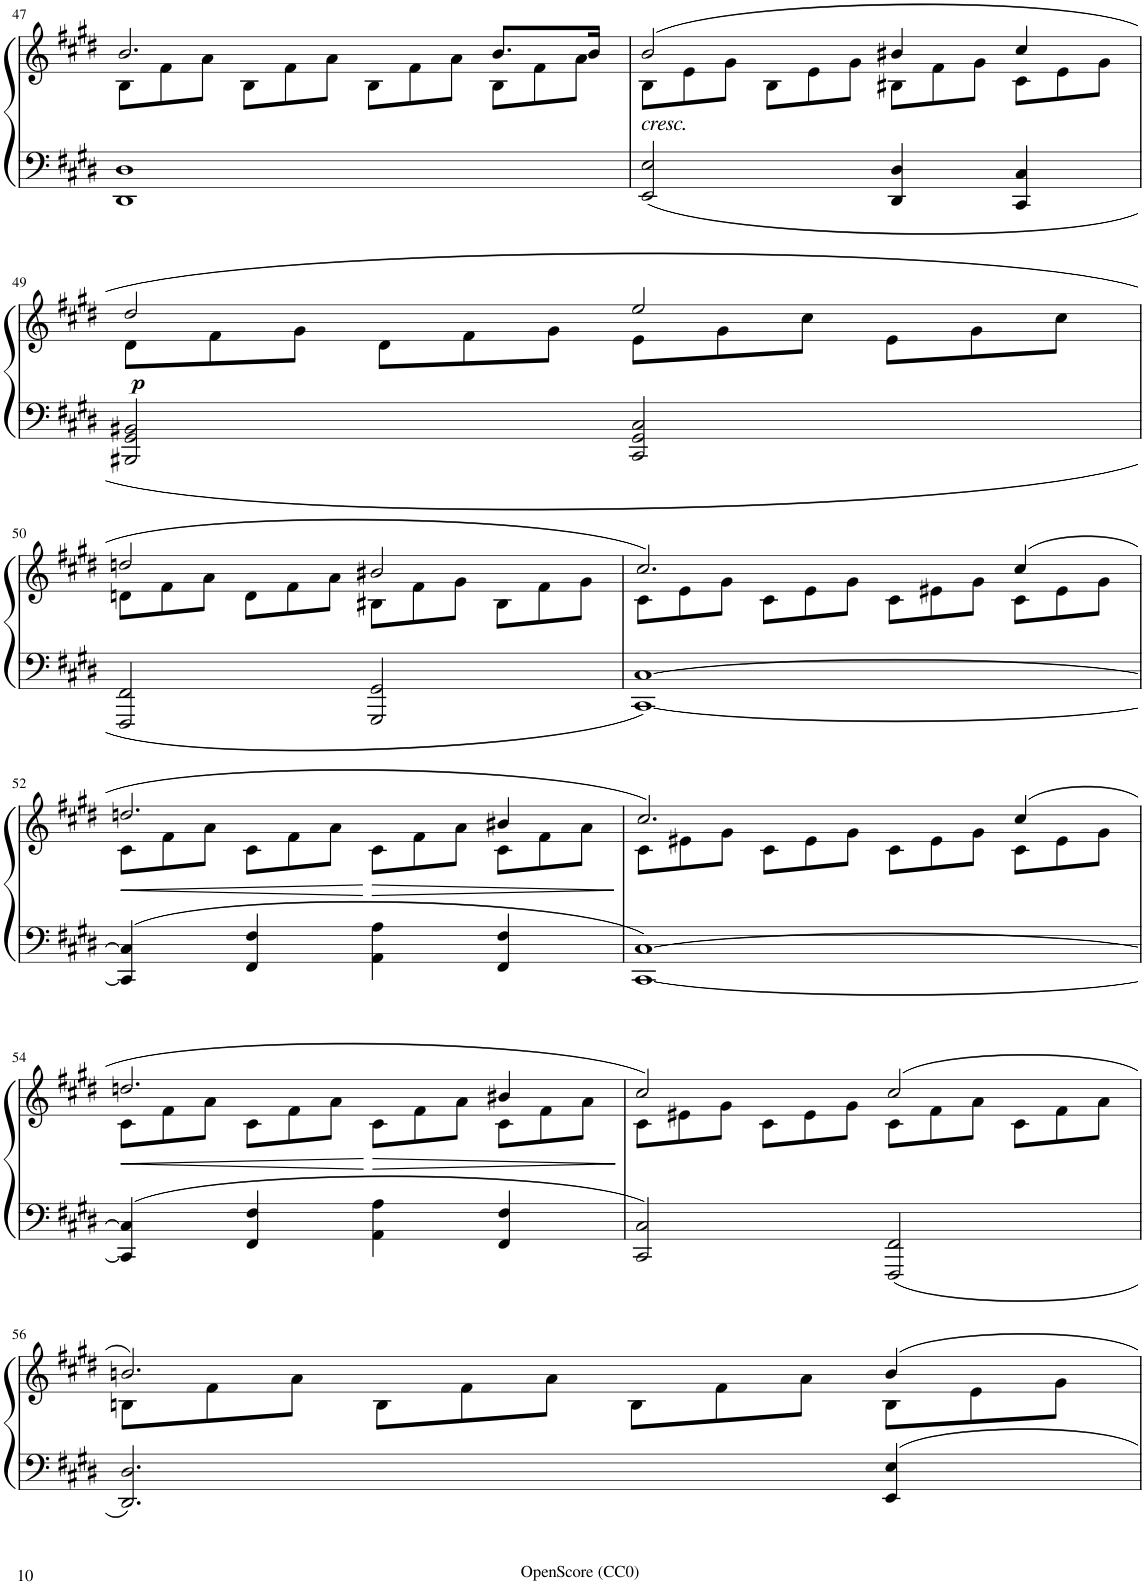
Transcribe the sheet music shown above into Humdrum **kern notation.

**kern	**kern	**dynam
*part1	*part1	*part1
*staff2	*staff1	*staff1/2
*I"Piano	*	*
*I'Pno.	*	*
!!LO:PB:g=z
*clefF4	*clefG2	*
*k[f#c#g#d#]	*k[f#c#g#d#]	*
*M2/2	*M2/2	*
*met(c|)	*met(c|)	*
=47	=47	=47
*	*^	*
*	*	*Xtuplet	*
1DD# 1D#	2.b/	12B\L	.
.	.	12f#\	.
.	.	12a\J	.
.	.	12B\L	.
.	.	12f#\	.
.	.	12a\J	.
.	.	12B\L	.
.	.	12f#\	.
.	.	12a\J	.
.	8.b/L	12B\L	.
.	.	12f#\	.
.	.	12a\J	.
.	16b/Jk	.	.
=48	=48	=48	=48
!	!LO:TX:b:i:t=cresc.	!	!
2EE/ 2E/	(2b/	12B\L	.
.	.	12e\	.
.	.	12g#\J	.
.	.	12B\L	.
.	.	12e\	.
.	.	12g#\J	.
4DD#/ 4D#/	4b#X/	12B#X\L	.
.	.	12f#\	.
.	.	12g#\J	.
4CC#/ 4C#/	4cc#/	12c#\L	.
.	.	12e\	.
.	.	12g#\J	.
!!LO:LB:g=z	!!
=49	=49	=49	=49
!	!	!	!LO:DY:b
2BBB#X/ 2GG#/ 2BB#X/	2dd#/	12d#\L	p
.	.	12f#\	.
.	.	12g#\J	.
.	.	12d#\L	.
.	.	12f#\	.
.	.	12g#\J	.
2CC#/ 2GG#/ 2C#/	2ee/	12e\L	.
.	.	12g#\	.
.	.	12cc#\J	.
.	.	12e\L	.
.	.	12g#\	.
.	.	12cc#\J	.
!!LO:LB:g=z	!!
=50	=50	=50	=50
2FFF#/ 2FF#/	2ddn/	12dn\L	.
.	.	12f#\	.
.	.	12a\J	.
.	.	12d\L	.
.	.	12f#\	.
.	.	12a\J	.
2GGG#/ 2GG#/	2b#X/	12B#X\L	.
.	.	12f#\	.
.	.	12g#\J	.
.	.	12B#\L	.
.	.	12f#\	.
.	.	12g#\J	.
=51	=51	=51	=51
[1CC# [1C#	2.cc#/)	12c#\L	.
.	.	12e\	.
.	.	12g#\J	.
.	.	12c#\L	.
.	.	12e\	.
.	.	12g#\J	.
.	.	12c#\L	.
.	.	12e#X\	.
.	.	12g#\J	.
.	(4cc#/	12c#\L	.
.	.	12e#\	.
.	.	12g#\J	.
!!LO:LB:g=z	!!
=52	=52	=52	=52
!	!	!	!LO:HP:b
4CC#/] 4C#/]	2.ddn/	12c#\L	<
.	.	12f#\	.
.	.	12a\J	.
4FF#/ 4F#/	.	12c#\L	.
.	.	12f#\	.
.	.	12a\J	.
!	!	!	!LO:HP:n=1:b
4AA\ 4A\	.	12c#\L	[ >
.	.	12f#\	.
.	.	12a\J	.
4FF#/ 4F#/	4b#X/	12c#\L	.
.	.	12f#\	.
.	.	12a\J	.
=53	=53	=53	=53
[1CC# [1C#	2.cc#/)	12c#\L	.
.	.	12e#X\	.
.	.	12g#\J	.
.	.	12c#\L	.
.	.	12e#\	.
.	.	12g#\J	.
.	.	12c#\L	.
.	.	12e#\	.
.	.	12g#\J	.
.	(4cc#/	12c#\L	.
.	.	12e#\	.
.	.	12g#\J	.
!!LO:LB:g=z	!!
=54	=54	=54	=54
!	!	!	!LO:HP:b
4CC#/] 4C#/]	2.ddn/	12c#\L	<
.	.	12f#\	.
.	.	12a\J	.
4FF#/ 4F#/	.	12c#\L	.
.	.	12f#\	.
.	.	12a\J	.
4AA\ 4A\	.	12c#\L	[
.	.	12f#\	.
.	.	12a\J	.
4FF#/ 4F#/	4b#X/	12c#\L	.
.	.	12f#\	.
.	.	12a\J	.
*	*v	*v	*
.	.	]
=55	=55	=55
*	*^	*
2CC#/ 2C#/	2cc#/)	12c#\L	.
.	.	12e#X\	.
.	.	12g#\J	.
.	.	12c#\L	.
.	.	12e#\	.
.	.	12g#\J	.
2FFF#/ 2FF#/	(2cc#/	12c#\L	.
.	.	12f#\	.
.	.	12a\J	.
.	.	12c#\L	.
.	.	12f#\	.
.	.	12a\J	.
!!LO:LB:g=z	!!
=56	=56	=56	=56
2.DD#/ 2.D#/	2.bn/)	12Bn\L	.
.	.	12f#\	.
.	.	12a\J	.
.	.	12B\L	.
.	.	12f#\	.
.	.	12a\J	.
.	.	12B\L	.
.	.	12f#\	.
.	.	12a\J	.
4EE/ 4E/	4b/	12B\L	.
.	.	12e\	.
.	.	12g#\J	.
*	*v	*v	*
=	=	=
*-	*-	*-
